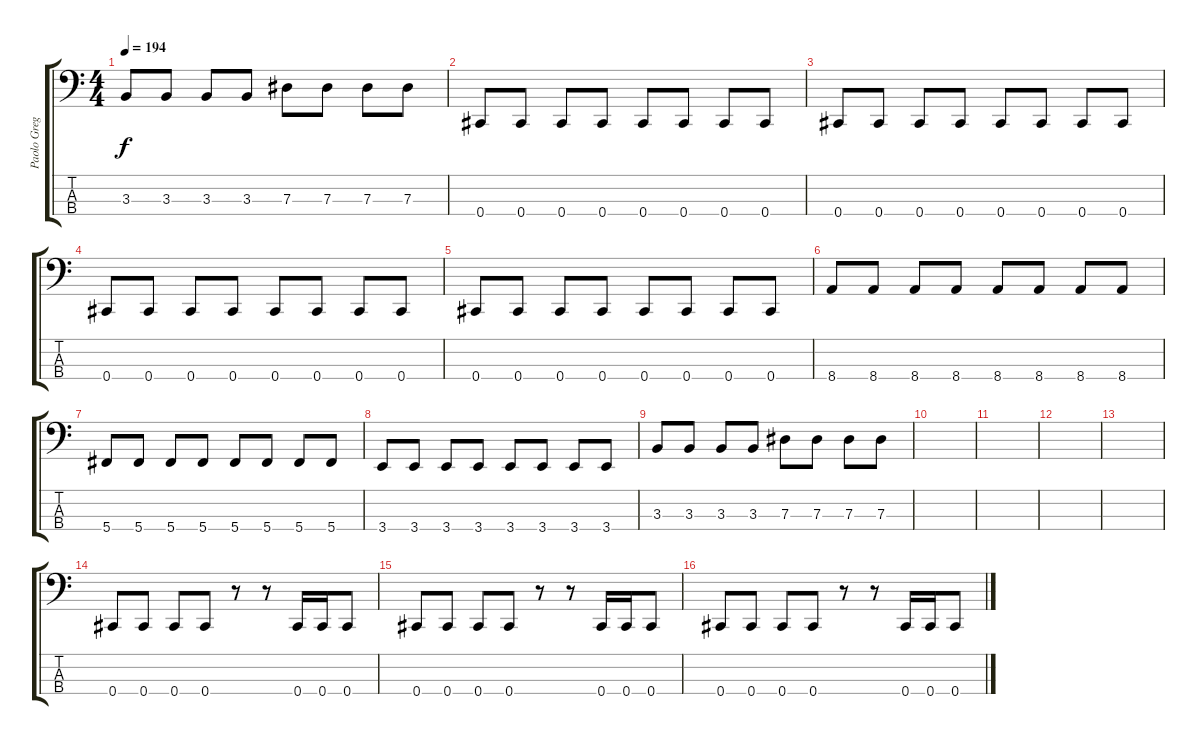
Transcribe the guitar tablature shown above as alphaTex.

\track ("Paolo Gregoletto" "Paolo Greg") {instrument electricbassfinger}
\staff {score tabs}
\tuning (Gb2 Db2 Ab1 Db1) {hide}
\ts (4 4)
\tempo 194
\clef f4
\ks c
3.3.8{dy f} 3.3.8 3.3.8 3.3.8 7.3.8 7.3.8 7.3.8 7.3.8 |
0.4.8 0.4.8 0.4.8 0.4.8 0.4.8 0.4.8 0.4.8 0.4.8 |
0.4.8 0.4.8 0.4.8 0.4.8 0.4.8 0.4.8 0.4.8 0.4.8 |
0.4.8 0.4.8 0.4.8 0.4.8 0.4.8 0.4.8 0.4.8 0.4.8 |
0.4.8 0.4.8 0.4.8 0.4.8 0.4.8 0.4.8 0.4.8 0.4.8 |
8.4.8 8.4.8 8.4.8 8.4.8 8.4.8 8.4.8 8.4.8 8.4.8 |
5.4.8 5.4.8 5.4.8 5.4.8 5.4.8 5.4.8 5.4.8 5.4.8 |
3.4.8 3.4.8 3.4.8 3.4.8 3.4.8 3.4.8 3.4.8 3.4.8 |
3.3.8 3.3.8 3.3.8 3.3.8 7.3.8 7.3.8 7.3.8 7.3.8 |
|
|
|
|
0.4.8 0.4.8 0.4.8 0.4.8 r.8 r.8 0.4.16 0.4.16 0.4.8 |
0.4.8 0.4.8 0.4.8 0.4.8 r.8 r.8 0.4.16 0.4.16 0.4.8 |
0.4.8 0.4.8 0.4.8 0.4.8 r.8 r.8 0.4.16 0.4.16 0.4.8
